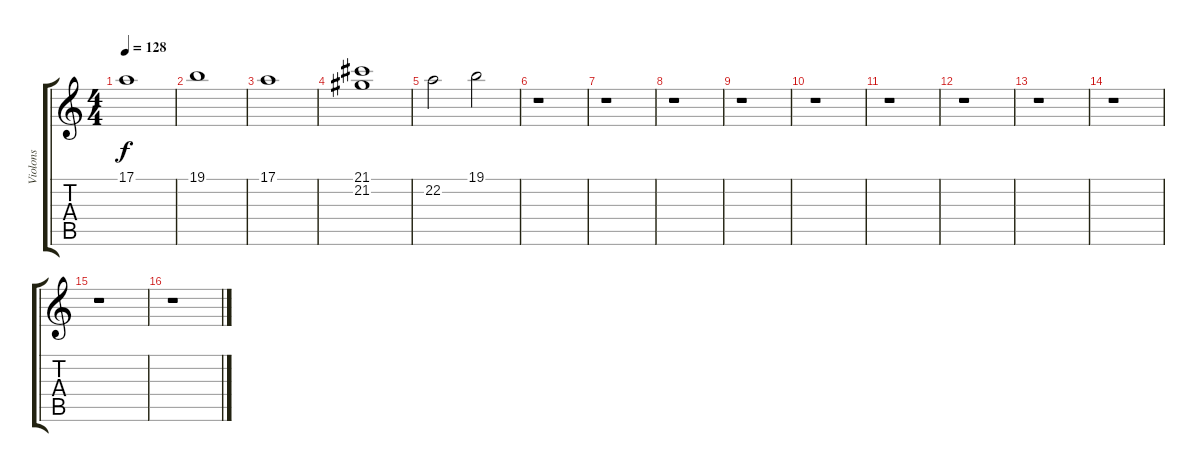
\track ("Violons" "Violons") {instrument synthstrings2}
\staff {score tabs}
\tuning (E4 B3 G3 D3 A2 E2) {hide}
\ts (4 4)
\tempo 128
\clef g2
\ks c
17.1.1{dy f} |
19.1.1 |
17.1.1 |
(21.1 21.2).1 |
22.2.2 19.1.2 |
r.1 |
r.1 |
r.1 |
r.1 |
r.1 |
r.1 |
r.1 |
r.1 |
r.1 |
r.1 |
r.1
